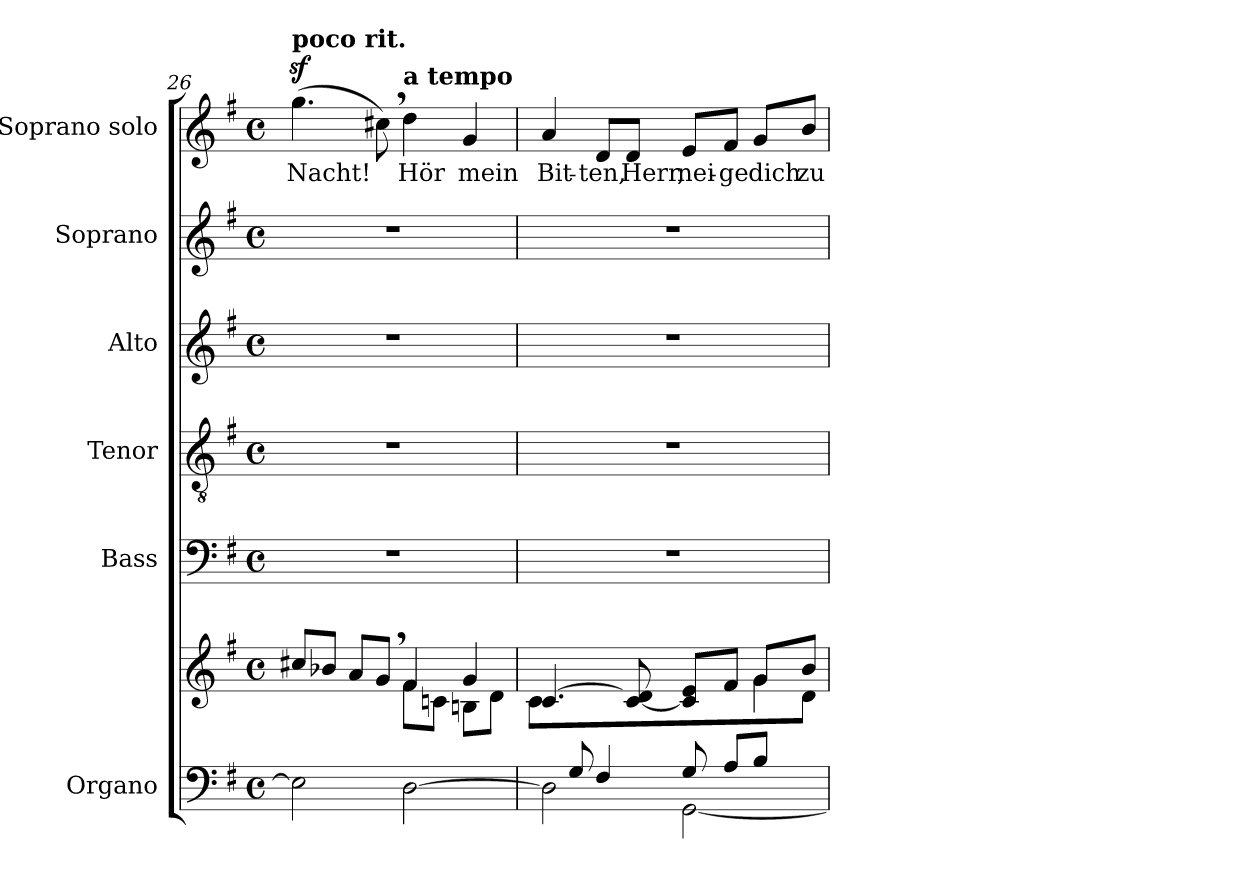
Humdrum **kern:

**kern	**kern	**kern	**kern	**kern	**kern	**kern	**text
*part6	*part6	*part5	*part4	*part3	*part2	*part1	*part1
*staff7	*staff6	*staff5	*staff4	*staff3	*staff2	*staff1	*staff1
*I"Organo	*	*I"Bass	*I"Tenor	*I"Alto	*I"Soprano	*I"Soprano solo	*
*I'Org.	*	*I'B.	*I'T.	*I'A.	*I'S.	*I'S.s	*
*clefF4	*clefG2	*clefF4	*clefGv2	*clefG2	*clefG2	*clefG2	*
*k[f#]	*k[f#]	*k[f#]	*k[f#]	*k[f#]	*k[f#]	*k[f#]	*
*M4/4	*M4/4	*M4/4	*M4/4	*M4/4	*M4/4	*M4/4	*
*met(c)	*met(c)	*met(c)	*met(c)	*met(c)	*met(c)	*met(c)	*
=26	=26	=26	=26	=26	=26	=26	=26
*	*^	*	*	*	*	*	*
!	!	!	!	!	!	!	!LO:TX:a:B:t=poco rit.	!
!	!	!	!	!	!	!	!	!LO:LY:b
2E-\]	8cc#X/L	2ryy	1r	1r	1r	1r	(>4.ggz>\	Nacht!
.	8b-X/J	.	.	.	.	.	.	.
.	8a/L	.	.	.	.	.	.	.
.	8g,/J	.	.	.	.	.	8cc#X,\)	.
!	!	!	!	!	!	!	!LO:TX:a:B:t=a tempo	!
!	!	!	!	!	!	!	!	!LO:LY:b
[2D\	4f#/	8f#\L	.	.	.	.	4dd\	Hör
.	.	8cn\J	.	.	.	.	.	.
!	!	!	!	!	!	!	!	!LO:LY:b
.	4g/	8Bn\L	.	.	.	.	4g/	mein
.	.	8d\J	.	.	.	.	.	.
=27	=27	=27	=27	=27	=27	=27	=27	=27
*^	*	*^	*	*	*	*	*	*
!	!	!	!	!	!	!	!	!	!	!LO:LY:b
8ryy	2D\]	[4.c/	2.ryy	8c\L	1r	1r	1r	1r	4a/	Bit-
8G/	.	.	.	2.ryy	.	.	.	.	.	.
!	!	!	!	!	!	!	!	!	!	!LO:LY:b
4F#/	.	.	.	.	.	.	.	.	8d/L	-ten,
!	!	!	!	!	!	!	!	!	!	!LO:LY:b
.	.	8c/_ 8d/	.	.	.	.	.	.	8d/J	Herr,
!	!	!	!	!	!	!	!	!	!	!LO:LY:b
8G/	[2GG\	8c]/ 8e/L	.	.	.	.	.	.	8e/L	nei-
!	!	!	!	!	!	!	!	!	!	!LO:LY:b
8A/L	.	8f#/J	.	.	.	.	.	.	8f#/J	-ge
!	!	!	!	!	!	!	!	!	!	!LO:LY:b
8B/J	.	8g/L	4g\	.	.	.	.	.	8g/L	dich
!	!	!	!	!	!	!	!	!	!	!LO:LY:b
8ryy	.	8b/J	.	8d\J	.	.	.	.	8b/J	zu
*v	*v	*	*	*	*	*	*	*	*	*
*	*v	*v	*v	*	*	*	*	*	*
=	=	=	=	=	=	=	=
*-	*-	*-	*-	*-	*-	*-	*-
